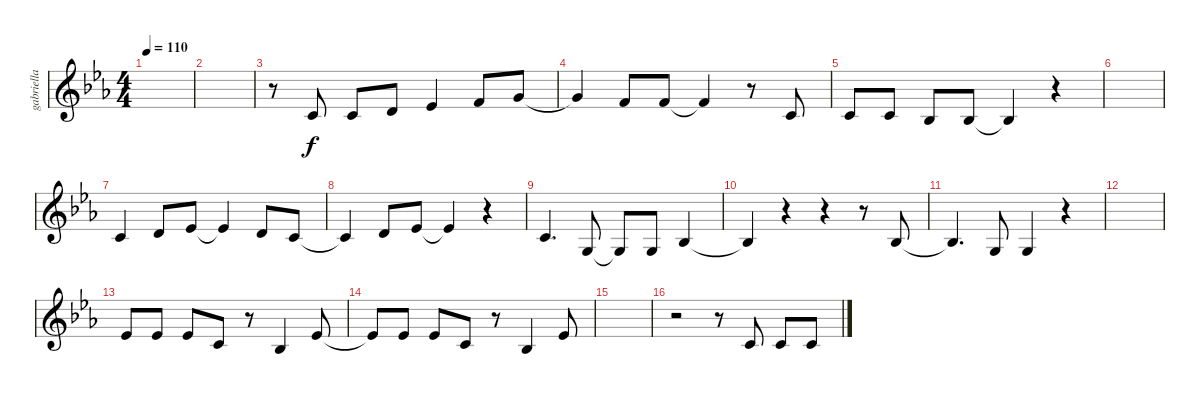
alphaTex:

\track ("gabriella" "gabriella") {instrument violin}
\staff {score}
\tuning (E4 B3 G3 D3 A2 E2) {hide}
\ts (4 4)
\tempo 110
\clef g2
\ks eb
|
|
r.8 1.2.8 1.2.8 3.2.8 4.2.4 1.1.8 3.1.8 |
3.1{t}.4 1.1.8 1.1.8 1.1{t}.4 r.8 1.2.8 |
1.2.8 1.2.8 3.3.8 3.3.8 3.3{t}.4 r.4 |
|
1.2.4 3.2.8 4.2.8 4.2{t}.4 3.2.8 1.2.8 |
1.2{t}.4 3.2.8 4.2.8 4.2{t}.4 r.4 |
1.2.4{d} 0.3.8 0.3{t}.8 0.3.8 3.3.4 |
3.3{t}.4 r.4 r.4 r.8 3.3.8 |
3.3{t}.4{d} 0.3.8 0.3.4 r.4 |
|
4.2.8 4.2.8 4.2.8 1.2.8 r.8 3.3.4 4.2.8 |
4.2{t}.8 4.2.8 4.2.8 1.2.8 r.8 3.3.4 4.2.8 |
|
r.2 r.8 1.2.8 1.2.8 1.2.8
